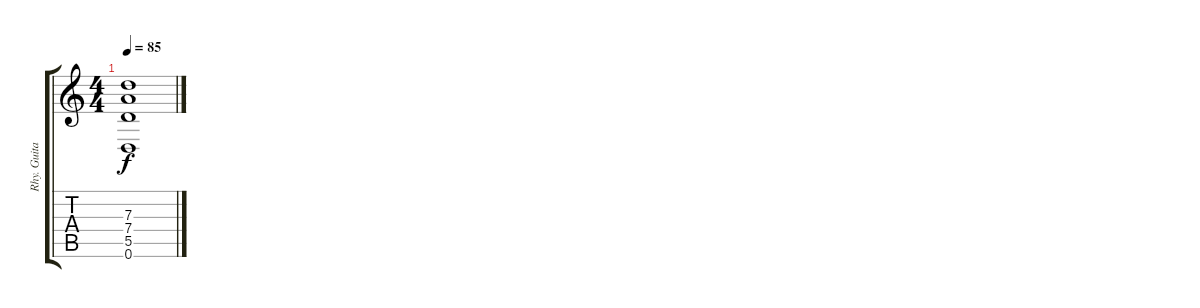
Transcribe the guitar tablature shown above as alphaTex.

\track ("Rhy. Guitar 1" "Rhy. Guita") {instrument overdrivenguitar}
\staff {score tabs}
\tuning (E4 B3 G3 D3 A2 D2) {hide}
\ts (4 4)
\tempo 85
\clef g2
\ks c
(7.3{t} 7.4{t} 5.5{t} 0.6{t}).1{dy f}
